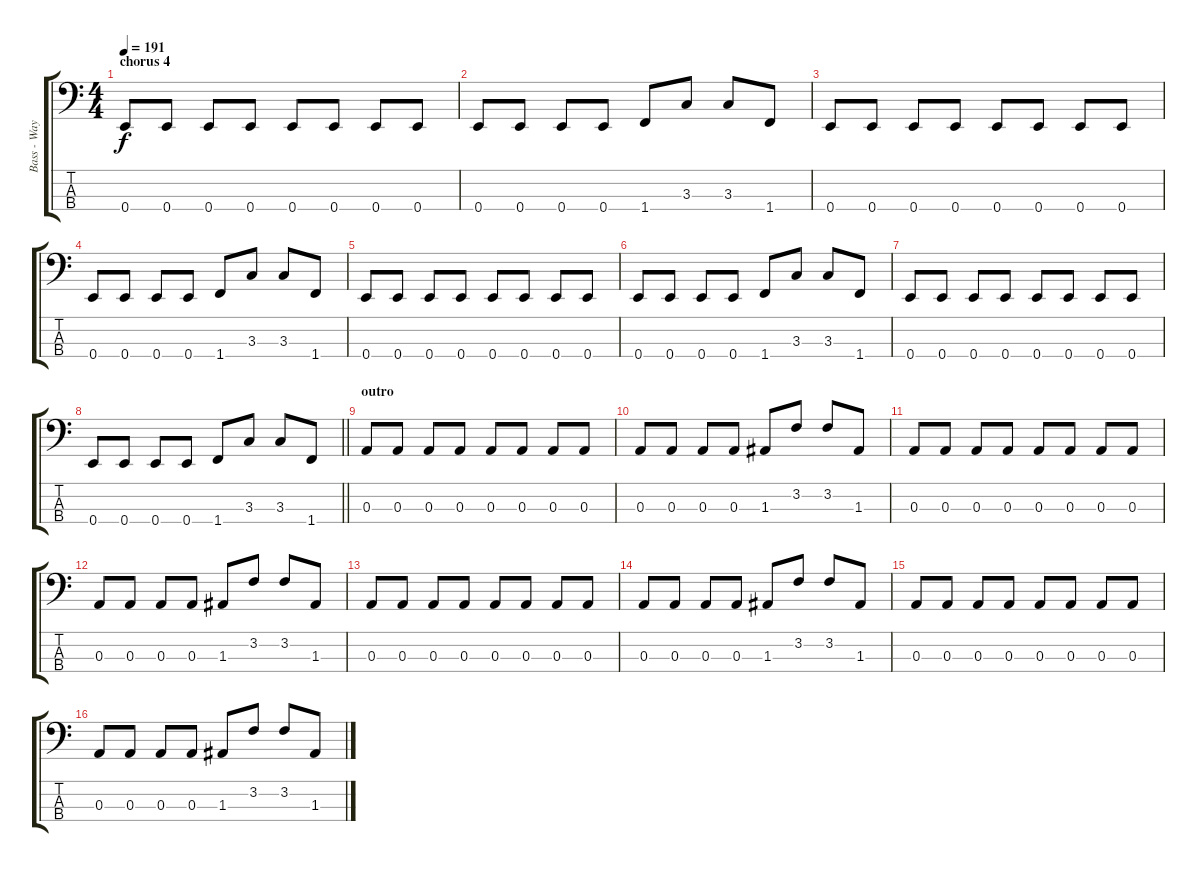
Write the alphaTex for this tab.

\track ("Bass - Wayne Tyas" "Bass - Way") {instrument electricbasspick}
\staff {score tabs}
\tuning (G2 D2 A1 E1) {hide}
\ts (4 4)
\section ("" "chorus 4")
\tempo 191
\clef f4
\ks c
0.4.8{dy f} 0.4.8 0.4.8 0.4.8 0.4.8 0.4.8 0.4.8 0.4.8 |
0.4.8 0.4.8 0.4.8 0.4.8 1.4.8 3.3.8 3.3.8 1.4.8 |
0.4.8 0.4.8 0.4.8 0.4.8 0.4.8 0.4.8 0.4.8 0.4.8 |
0.4.8 0.4.8 0.4.8 0.4.8 1.4.8 3.3.8 3.3.8 1.4.8 |
0.4.8 0.4.8 0.4.8 0.4.8 0.4.8 0.4.8 0.4.8 0.4.8 |
0.4.8 0.4.8 0.4.8 0.4.8 1.4.8 3.3.8 3.3.8 1.4.8 |
0.4.8 0.4.8 0.4.8 0.4.8 0.4.8 0.4.8 0.4.8 0.4.8 |
\barLineRight lightlight
0.4.8 0.4.8 0.4.8 0.4.8 1.4.8 3.3.8 3.3.8 1.4.8 |
\section ("" "outro")
0.3.8 0.3.8 0.3.8 0.3.8 0.3.8 0.3.8 0.3.8 0.3.8 |
0.3.8 0.3.8 0.3.8 0.3.8 1.3.8 3.2.8 3.2.8 1.3.8 |
0.3.8 0.3.8 0.3.8 0.3.8 0.3.8 0.3.8 0.3.8 0.3.8 |
0.3.8 0.3.8 0.3.8 0.3.8 1.3.8 3.2.8 3.2.8 1.3.8 |
0.3.8 0.3.8 0.3.8 0.3.8 0.3.8 0.3.8 0.3.8 0.3.8 |
0.3.8 0.3.8 0.3.8 0.3.8 1.3.8 3.2.8 3.2.8 1.3.8 |
0.3.8 0.3.8 0.3.8 0.3.8 0.3.8 0.3.8 0.3.8 0.3.8 |
0.3.8 0.3.8 0.3.8 0.3.8 1.3.8 3.2.8 3.2.8 1.3.8
